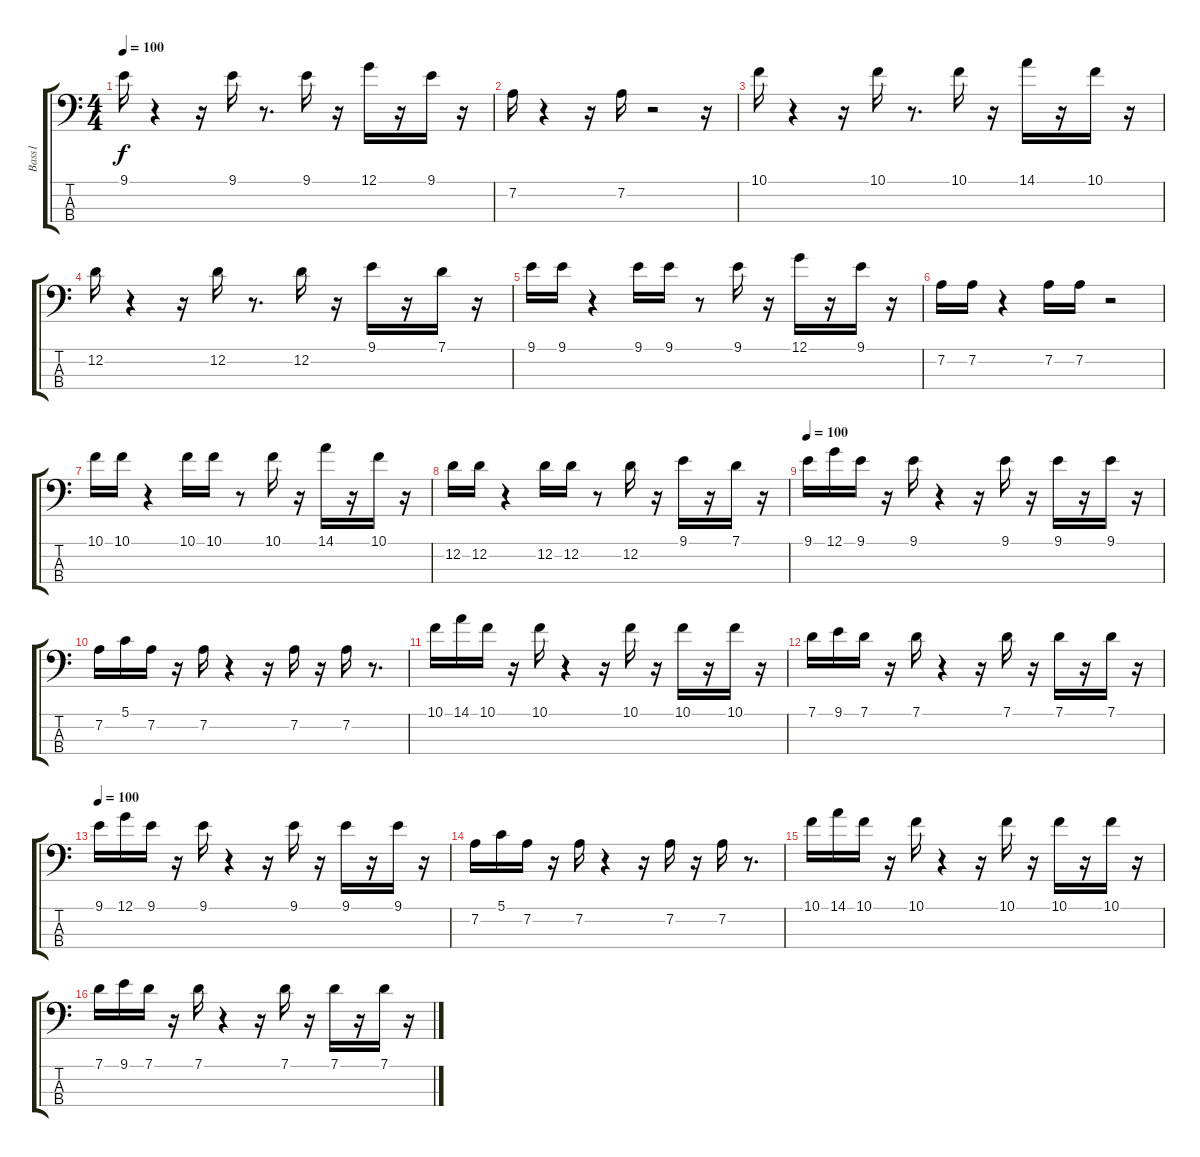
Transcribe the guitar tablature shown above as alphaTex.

\track ("Bass1" "Bass1") {instrument synthbass1}
\staff {score tabs}
\tuning (G2 D2 A1 E1) {hide}
\ts (4 4)
\tempo 100
\clef f4
\ks c
9.1.16{dy f} r.4 r.16 9.1.16 r.8{d} 9.1.16 r.16 12.1.16 r.16 9.1.16 r.16 |
7.2.16 r.4 r.16 7.2.16 r.2 r.16 |
10.1.16 r.4 r.16 10.1.16 r.8{d} 10.1.16 r.16 14.1.16 r.16 10.1.16 r.16 |
12.2.16 r.4 r.16 12.2.16 r.8{d} 12.2.16 r.16 9.1.16 r.16 7.1.16 r.16 |
9.1.16 9.1.16 r.4 9.1.16 9.1.16 r.8 9.1.16 r.16 12.1.16 r.16 9.1.16 r.16 |
7.2.16 7.2.16 r.4 7.2.16 7.2.16 r.2 |
10.1.16 10.1.16 r.4 10.1.16 10.1.16 r.8 10.1.16 r.16 14.1.16 r.16 10.1.16 r.16 |
12.2.16 12.2.16 r.4 12.2.16 12.2.16 r.8 12.2.16 r.16 9.1.16 r.16 7.1.16 r.16 |
\tempo 100
9.1.16 12.1.16 9.1.16 r.16 9.1.16 r.4 r.16 9.1.16 r.16 9.1.16 r.16 9.1.16 r.16 |
7.2.16 5.1.16 7.2.16 r.16 7.2.16 r.4 r.16 7.2.16 r.16 7.2.16 r.8{d} |
10.1.16 14.1.16 10.1.16 r.16 10.1.16 r.4 r.16 10.1.16 r.16 10.1.16 r.16 10.1.16 r.16 |
7.1.16 9.1.16 7.1.16 r.16 7.1.16 r.4 r.16 7.1.16 r.16 7.1.16 r.16 7.1.16 r.16 |
\tempo 100
9.1.16 12.1.16 9.1.16 r.16 9.1.16 r.4 r.16 9.1.16 r.16 9.1.16 r.16 9.1.16 r.16 |
7.2.16 5.1.16 7.2.16 r.16 7.2.16 r.4 r.16 7.2.16 r.16 7.2.16 r.8{d} |
10.1.16 14.1.16 10.1.16 r.16 10.1.16 r.4 r.16 10.1.16 r.16 10.1.16 r.16 10.1.16 r.16 |
7.1.16 9.1.16 7.1.16 r.16 7.1.16 r.4 r.16 7.1.16 r.16 7.1.16 r.16 7.1.16 r.16
